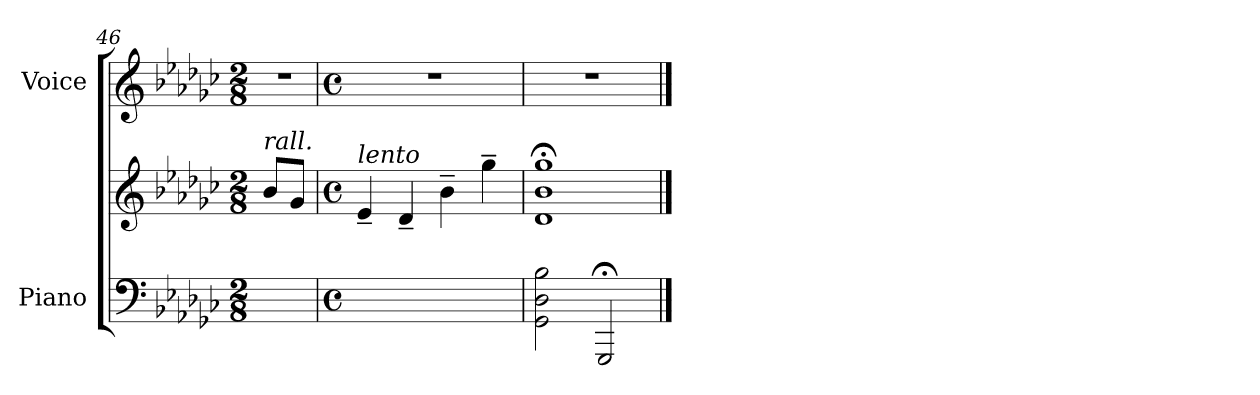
**kern	**kern	**kern
*part2	*part2	*part1
*staff3	*staff2	*staff1
*I"Piano	*	*I"Voice
*I'Pno	*	*
*clefF4	*clefG2	*clefG2
*k[b-e-a-d-g-c-]	*k[b-e-a-d-g-c-]	*k[b-e-a-d-g-c-]
*M2/8	*M2/8	*M2/8
=46	=46	=46
!	!LO:TX:i:t=rall.	!
4ryy	8b-/L	4r
.	8g-/J	.
=47	=47	=47
*M4/4	*M4/4	*M4/4
*met(c)	*met(c)	*met(c)
!	!LO:TX:i:t=lento	!
1ryy	4e-~/	1r
.	4d-~/	.
.	4b-~\	.
.	4gg-~\	.
=48	=48	=48
2GG-\ 2D-\ 2B-\	1d-;< 1b-;< 1gg-;<	1r
2GGG-;</	.	.
==	==	==
*-	*-	*-
